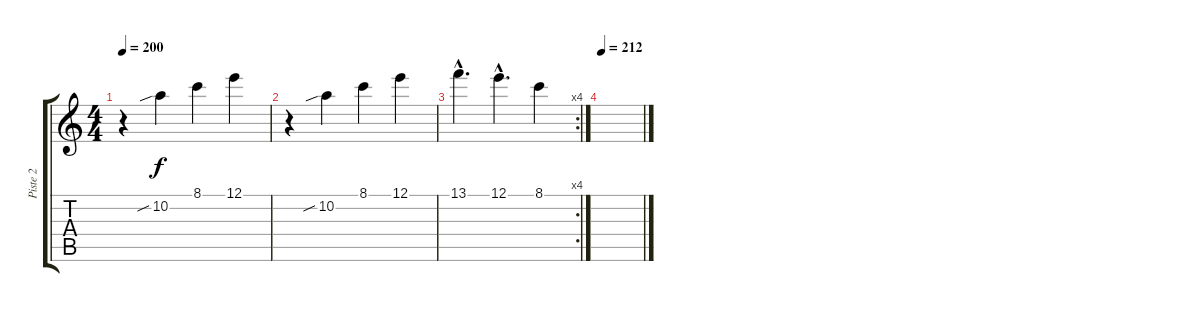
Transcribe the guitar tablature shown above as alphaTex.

\track ("Piste 2" "Piste 2") {instrument distortionguitar}
\staff {score tabs}
\tuning (E4 B3 G3 D3 A2 E2) {hide}
\ts (4 4)
\tempo 200
\clef g2
\ks c
r.4{dy f} 10.2{sib}.4 8.1.4 12.1.4 |
r.4 10.2{sib}.4 8.1.4 12.1.4 |
\rc 4
13.1{hac}.4{d} 12.1{hac}.4{d} 8.1.4 |
\tempo 212
